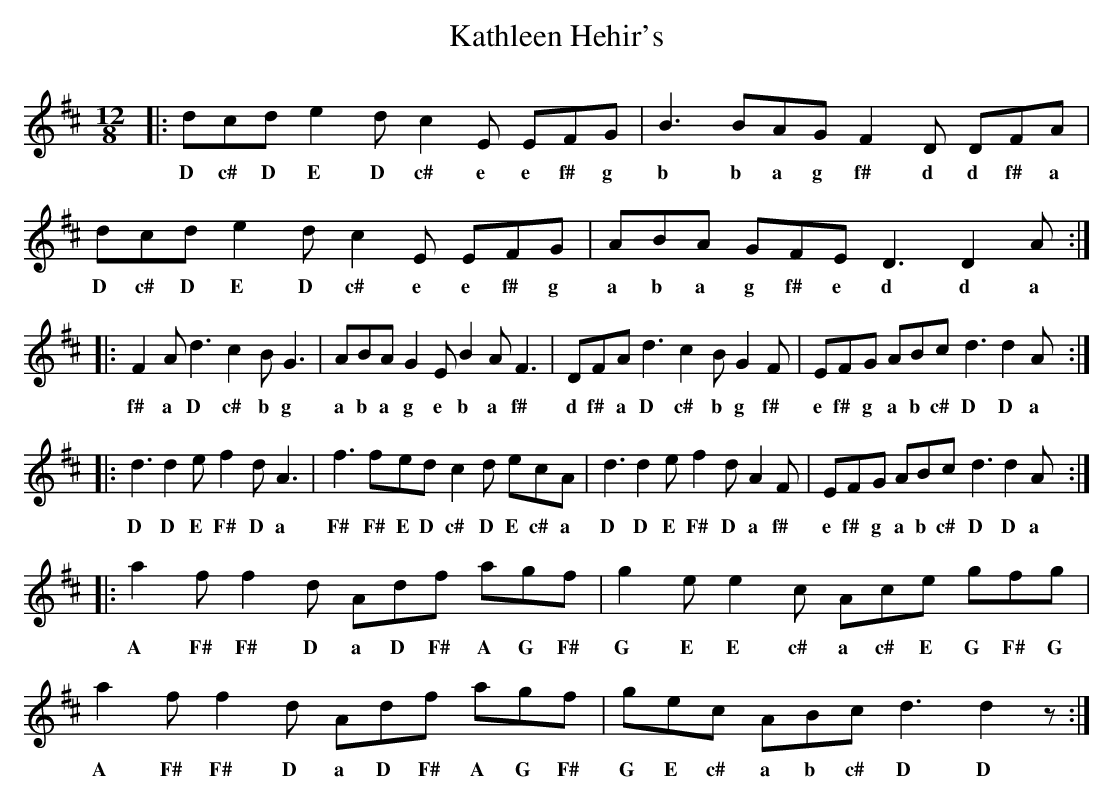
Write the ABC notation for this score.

X:1
T:Kathleen Hehir's
M:12/8
L:1/8
K:D
|:dcd e2d c2E EFG|B3 BAG F2D DFA|dcd e2d c2E EFG|ABA GFE D3 D2A:|
w:D c# D E D c# e e f# g b b a g f# d d f# a D c# D E D c# e e f# g a b a g f# e d d a
|:F2A d3 c2B G3|ABA G2E B2A F3| DFA d3 c2B G2F|EFG ABc d3 d2A:|
w:f# a D c# b g a b a g e b a f# d f# a D c# b g f# e f# g a b c# D D a
|:d3 d2e f2d A3|f3 fed c2d ecA|d3 d2e f2d A2F|EFG ABc d3 d2A:|
w:D D E F# D a F# F# E D c# D E c# a D D E F# D a f# e f# g a b c# D D a
|:a2f f2d Adf agf|g2e e2c Ace gfg|a2f f2d Adf agf|gec ABc d3 d2z:|
w:A F# F# D a D F# A G F# G E E c# a c# E G F# G A F# F# D a D F# A G F# G E c# a b c# D D
